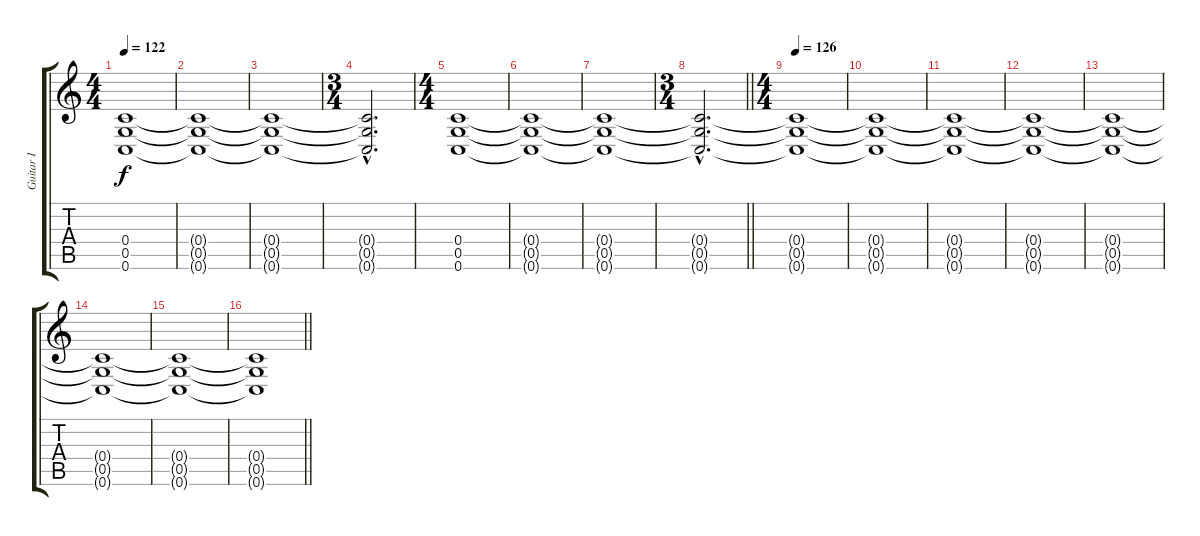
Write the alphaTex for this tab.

\track ("Guitar I" "Guitar I") {instrument distortionguitar}
\staff {score tabs}
\tuning (D4 A3 F3 C3 G2 C2) {hide}
\ts (4 4)
\tempo 122
\clef g2
\ks c
(0.4 0.5 0.6).1{dy f} |
(0.4{t} 0.5{t} 0.6{t}).1 |
(0.4{t} 0.5{t} 0.6{t}).1 |
\ts (3 4)
(0.4{hac t} 0.5{hac t} 0.6{hac t}).2{d} |
\ts (4 4)
(0.4 0.5 0.6).1 |
(0.4{t} 0.5{t} 0.6{t}).1 |
(0.4{t} 0.5{t} 0.6{t}).1 |
\ts (3 4)
\barLineRight lightlight
(0.4{hac t} 0.5{hac t} 0.6{hac t}).2{d} |
\ts (4 4)
\section ("" "")
\tempo 126
(0.4{t} 0.5{t} 0.6{t}).1 |
(0.4{t} 0.5{t} 0.6{t}).1 |
(0.4{t} 0.5{t} 0.6{t}).1 |
(0.4{t} 0.5{t} 0.6{t}).1 |
(0.4{t} 0.5{t} 0.6{t}).1 |
(0.4{t} 0.5{t} 0.6{t}).1 |
(0.4{t} 0.5{t} 0.6{t}).1 |
\barLineRight lightlight
(0.4{t} 0.5{t} 0.6{t}).1
